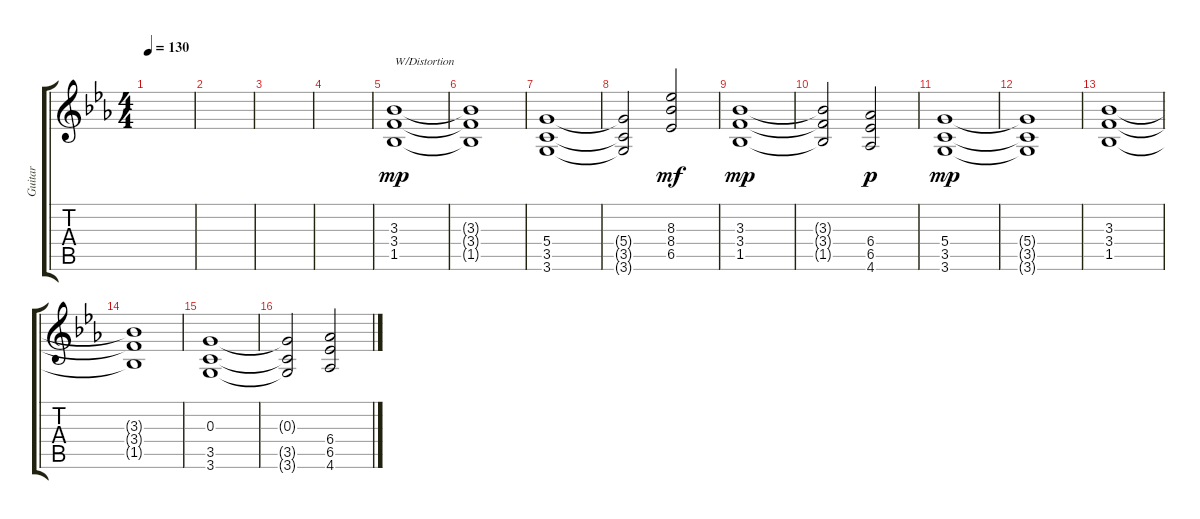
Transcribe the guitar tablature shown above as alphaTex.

\track ("Guitar" "Guitar") {instrument acousticguitarsteel}
\staff {score tabs}
\tuning (E4 B3 G3 D3 A2 E2) {hide}
\ts (4 4)
\tempo 130
\clef g2
\ks cminor
|
|
|
|
(3.3 3.4 1.5).1{txt "W/Distortion" dy mp instrument distortionguitar} |
(3.3{t} 3.4{t} 1.5{t}).1 |
(5.4 3.5 3.6).1 |
(5.4{t} 3.5{t} 3.6{t}).2 (8.3 8.4 6.5).2{dy mf} |
(3.3 3.4 1.5).1{dy mp} |
(3.3{t} 3.4{t} 1.5{t}).2 (6.4 6.5 4.6).2{dy p} |
(5.4 3.5 3.6).1{dy mp} |
(5.4{t} 3.5{t} 3.6{t}).1 |
(3.3 3.4 1.5).1 |
(3.3{t} 3.4{t} 1.5{t}).1 |
(0.3 3.5 3.6).1 |
(0.3{t} 3.5{t} 3.6{t}).2 (6.4 6.5 4.6).2
